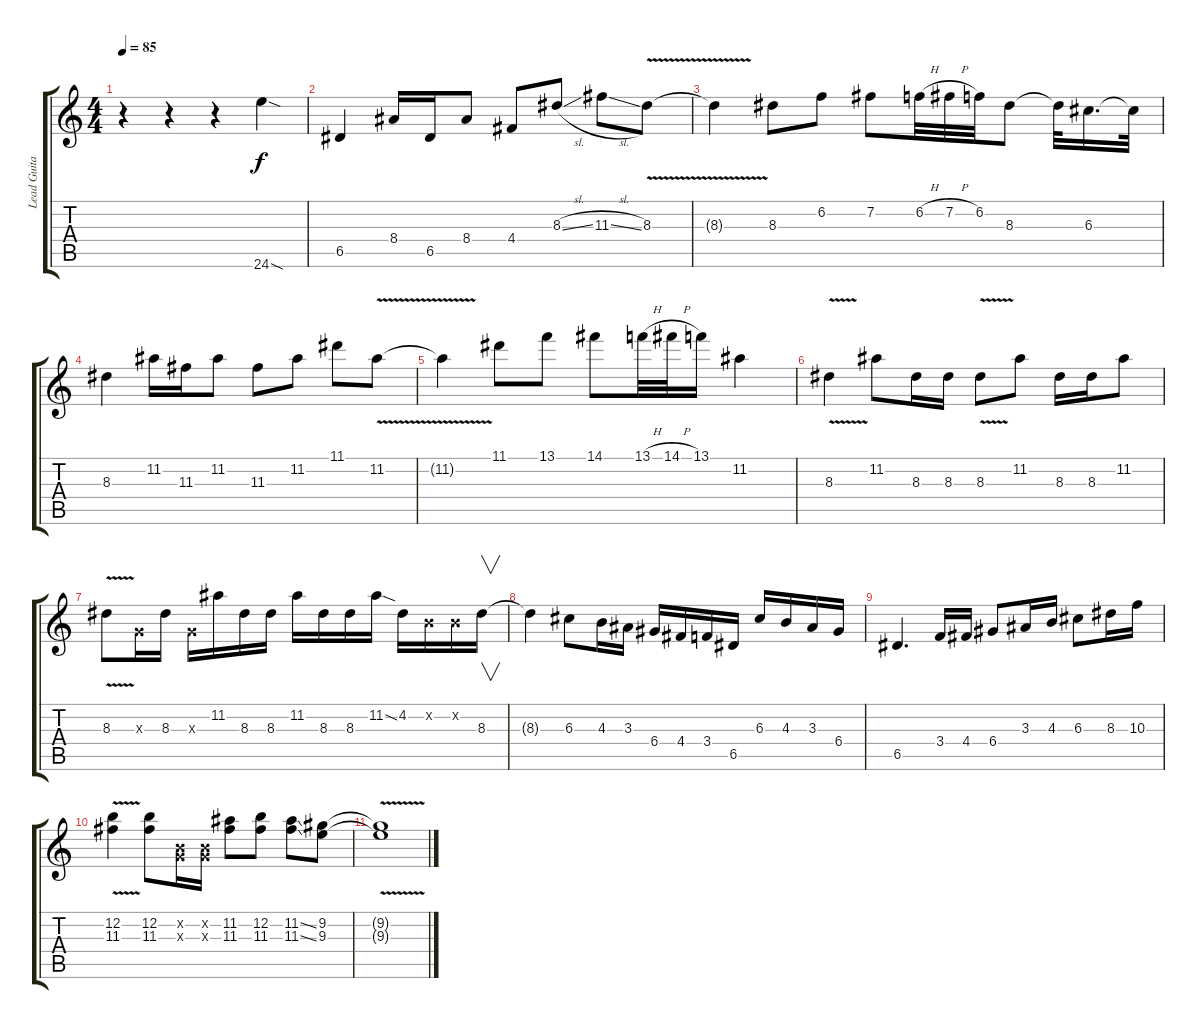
\track ("Lead Guitar" "Lead Guita") {instrument distortionguitar}
\staff {score tabs}
\tuning (E4 B3 G3 D3 A2 E2) {hide}
\ts (4 4)
\tempo 85
\clef g2
\ks c
r.4{dy f instrument distortionguitar} r.4 r.4 24.6{sod}.4 |
6.5.4 8.4.16 6.5.16 8.4.8 4.4.8 8.3{sl}.8 11.3{sl}.8 8.3{v}.8 |
8.3{t}.4 8.3.8 6.2.8 7.2.8 6.2{h}.32 7.2{h}.32 6.2.32 8.3.8 8.3{t}.32 6.3.16{d} 6.3{t}.32 |
8.3.4 11.2.16 11.3.16 11.2.8 11.3.8 11.2.8 11.1.8 11.2{v}.8 |
11.2{t}.4 11.1.8 13.1.8 14.1.8 13.1{h}.32 14.1{h}.32 13.1.16 11.2.4 |
8.3{v}.4 11.2.8 8.3.16 8.3.16 8.3{v}.8 11.2.8 8.3.16 8.3.16 11.2.8 |
8.3{v}.8 0.3{x}.16 8.3.16 0.3{x}.16 11.2.16 8.3.16 8.3.16 11.2.16 8.3.16 8.3.16 11.2{sod}.16 4.2.16 0.2{x}.16 0.2{x}.16 8.3.16{v} |
8.3{t}.4 6.3.8 4.3.16 3.3.16 6.4.16 4.4.16 3.4.16 6.5.16 6.3.16 4.3.16 3.3.16 6.4.16 |
6.5.4{d} 3.4.16 4.4.16 6.4.8 3.3.16 4.3.16 6.3.8 8.3.16 10.3.16 |
(12.2{v} 11.3{v}).4 (12.2 11.3).8 (0.2{x} 0.3{x}).16 (0.2{x} 0.3{x}).16 (11.2 11.3).8 (12.2 11.3).8 (11.2{ss} 11.3{ss}).8 (9.2 9.3).8 |
(9.2{v t} 9.3{t}).1
